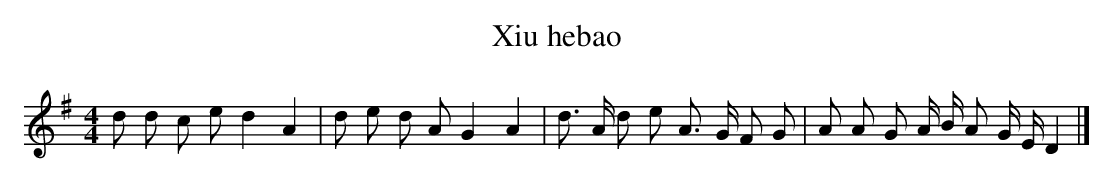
X:1
T: Xiu hebao
L: 1/8
M: 4/4
K: G
d d c ed2A2 [I:setbarnb 1]|
d e d AG2A2 |
d> A d e A> G F G |
A A G A/ B/ A G/ E/D2 |]
